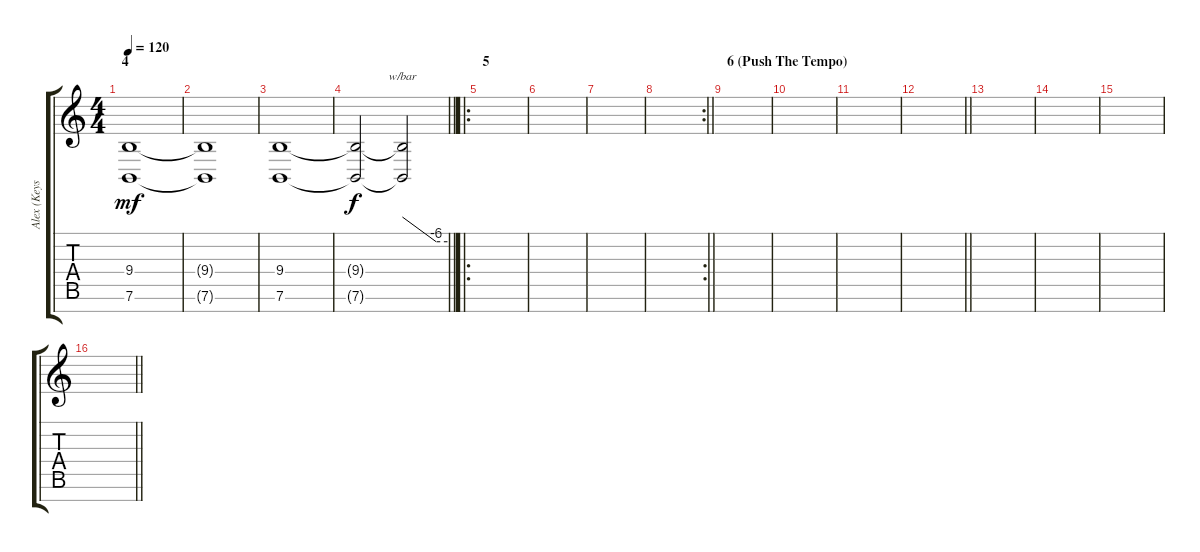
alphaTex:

\track ("Alex (Keys)" "Alex (Keys") {instrument lead2sawtooth}
\staff {score tabs}
\tuning (E4 B3 G3 D3 A2 E2 B1) {hide}
\ts (4 4)
\section ("" "4")
\tempo 120
\clef g2
\ks c
(9.4 7.6).1{dy mf} |
(9.4{t} 7.6{t}).1 |
(9.4 7.6).1 |
\barLineRight lightlight
(9.4{t} 7.6{t}).2{dy f} (9.4{t} 7.6{t}).2{tbe (custom default 0 0 45 -24 60 -24)} |
\ro
\section ("" "5")
|
|
|
\rc 2
\barLineRight lightlight
|
\section ("" "6 (Push The Tempo)")
|
|
|
\barLineRight lightlight
|
|
|
|
\barLineRight lightlight
